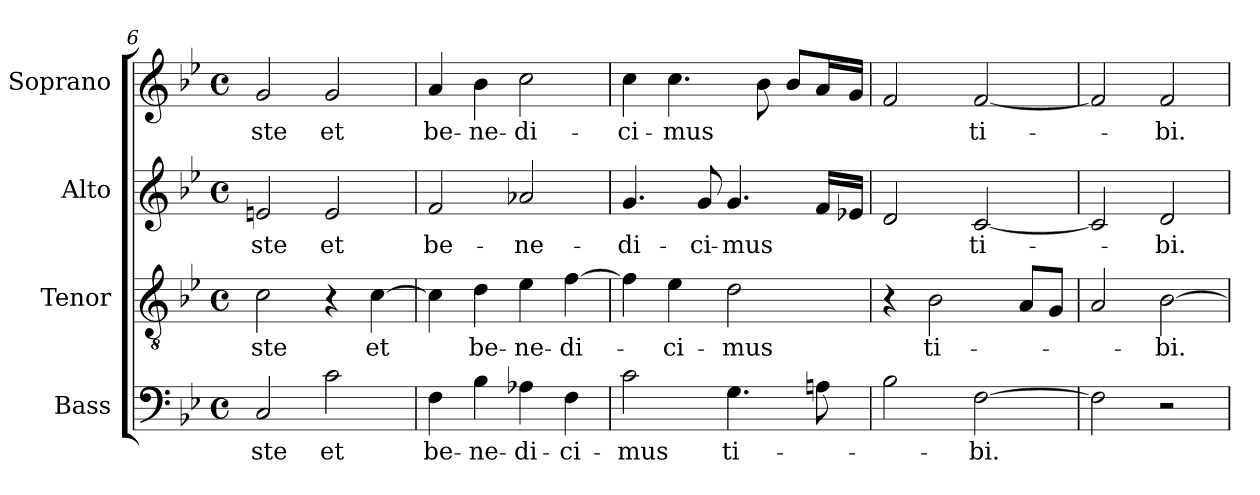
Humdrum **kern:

**kern	**text	**kern	**text	**kern	**text	**kern	**text
*part4	*part4	*part3	*part3	*part2	*part2	*part1	*part1
*staff4	*staff4	*staff3	*staff3	*staff2	*staff2	*staff1	*staff1
*I"Bass	*	*I"Tenor	*	*I"Alto	*	*I"Soprano	*
*I'B.	*	*I'T.	*	*I'A.	*	*I'S.	*
!!LO:LB:g=z
*clefF4	*	*clefGv2	*	*clefG2	*	*clefG2	*
*	*	*ITrd7c12	*	*	*	*	*
*k[b-e-]	*	*k[b-e-]	*	*k[b-e-]	*	*k[b-e-]	*
*B-:	*	*B-:	*	*B-:	*	*B-:	*
*M4/4	*	*M4/4	*	*M4/4	*	*M4/4	*
*met(c)	*	*met(c)	*	*met(c)	*	*met(c)	*
=6	=6	=6	=6	=6	=6	=6	=6
!	!LO:LY:b:color=#000000	!	!	!	!	!	!
!	!	!	!LO:LY:b:color=#000000	!	!	!	!
!	!	!	!	!	!LO:LY:b:color=#000000	!	!
!	!	!	!	!	!	!	!LO:LY:b:color=#000000
2Ci/	-ste	2Ci\	-ste	2eni/	-ste	2gi/	-ste
!	!LO:LY:b:color=#000000	!	!	!	!	!	!
!	!	!	!	!	!LO:LY:b:color=#000000	!	!
!	!	!	!	!	!	!	!LO:LY:b:color=#000000
2ci\	et	4r	.	2ei/	et	2gi/	et
!	!	!	!LO:LY:b:color=#000000	!	!	!	!
.	.	[>4Ci\	et	.	.	.	.
=7	=7	=7	=7	=7	=7	=7	=7
!	!LO:LY:b:color=#000000	!	!	!	!	!	!
!	!	!	!	!	!LO:LY:b:color=#000000	!	!
!	!	!	!	!	!	!	!LO:LY:b:color=#000000
4Fi\	be-	4Ci\]	.	2fi/	be-	4ai/	be-
!	!LO:LY:b:color=#000000	!	!	!	!	!	!
!	!	!	!LO:LY:b:color=#000000	!	!	!	!
!	!	!	!	!	!	!	!LO:LY:b:color=#000000
4B-i\	-ne-	4Di\	be-	.	.	4b-i\	-ne-
!	!LO:LY:b:color=#000000	!	!	!	!	!	!
!	!	!	!LO:LY:b:color=#000000	!	!	!	!
!	!	!	!	!	!LO:LY:b:color=#000000	!	!
!	!	!	!	!	!	!	!LO:LY:b:color=#000000
4A-Xi\	-di-	4E-i\	-ne-	2a-Xi/	-ne-	2cci\	-di-
!	!LO:LY:b:color=#000000	!	!	!	!	!	!
!	!	!	!LO:LY:b:color=#000000	!	!	!	!
4Fi\	-ci-	[>4Fi\	-di-	.	.	.	.
=8	=8	=8	=8	=8	=8	=8	=8
!	!LO:LY:b:color=#000000	!	!	!	!	!	!
!	!	!	!	!	!LO:LY:b:color=#000000	!	!
!	!	!	!	!	!	!	!LO:LY:b:color=#000000
2ci\	-mus	4Fi\]	.	4.gi/	-di-	4cci\	-ci-
!	!	!	!LO:LY:b:color=#000000	!	!	!	!
!	!	!	!	!	!	!	!LO:LY:b:color=#000000
.	.	4E-i\	-ci-	.	.	4.cci\	-mus
!	!	!	!	!	!LO:LY:b:color=#000000	!	!
.	.	.	.	8gi/	-ci-	.	.
!	!LO:LY:b:color=#000000	!	!	!	!	!	!
!	!	!	!LO:LY:b:color=#000000	!	!	!	!
!	!	!	!	!	!LO:LY:b:color=#000000	!	!
4.Gi\	ti-	2Di\	-mus	4.gi/	-mus	.	.
.	.	.	.	.	.	8b-i\	.
.	.	.	.	.	.	8b-i/L	.
8Ani\	.	.	.	16fi/LL	.	16ai/L	.
.	.	.	.	16e-Xi/JJ	.	16gi/JJ	.
=9	=9	=9	=9	=9	=9	=9	=9
2B-i\	.	4r	.	2di/	.	2fi/	.
!	!	!	!LO:LY:b:color=#000000	!	!	!	!
.	.	2BB-i\	ti-	.	.	.	.
!	!LO:LY:b:color=#000000	!	!	!	!	!	!
!	!	!	!	!	!LO:LY:b:color=#000000	!	!
!	!	!	!	!	!	!	!LO:LY:b:color=#000000
[>2Fi\	-bi.	.	.	[<2ci/	ti-	[<2fi/	ti-
.	.	8AAi/L	.	.	.	.	.
.	.	8GGi/J	.	.	.	.	.
=10	=10	=10	=10	=10	=10	=10	=10
2Fi\]	.	2AAi/	.	2ci/]	.	2fi/]	.
!	!	!	!LO:LY:b:color=#000000	!	!	!	!
!	!	!	!	!	!LO:LY:b:color=#000000	!	!
!	!	!	!	!	!	!	!LO:LY:b:color=#000000
2r	.	[>2BB-i\	-bi.	2di/	-bi.	2fi/	-bi.
=	=	=	=	=	=	=	=
*-	*-	*-	*-	*-	*-	*-	*-
